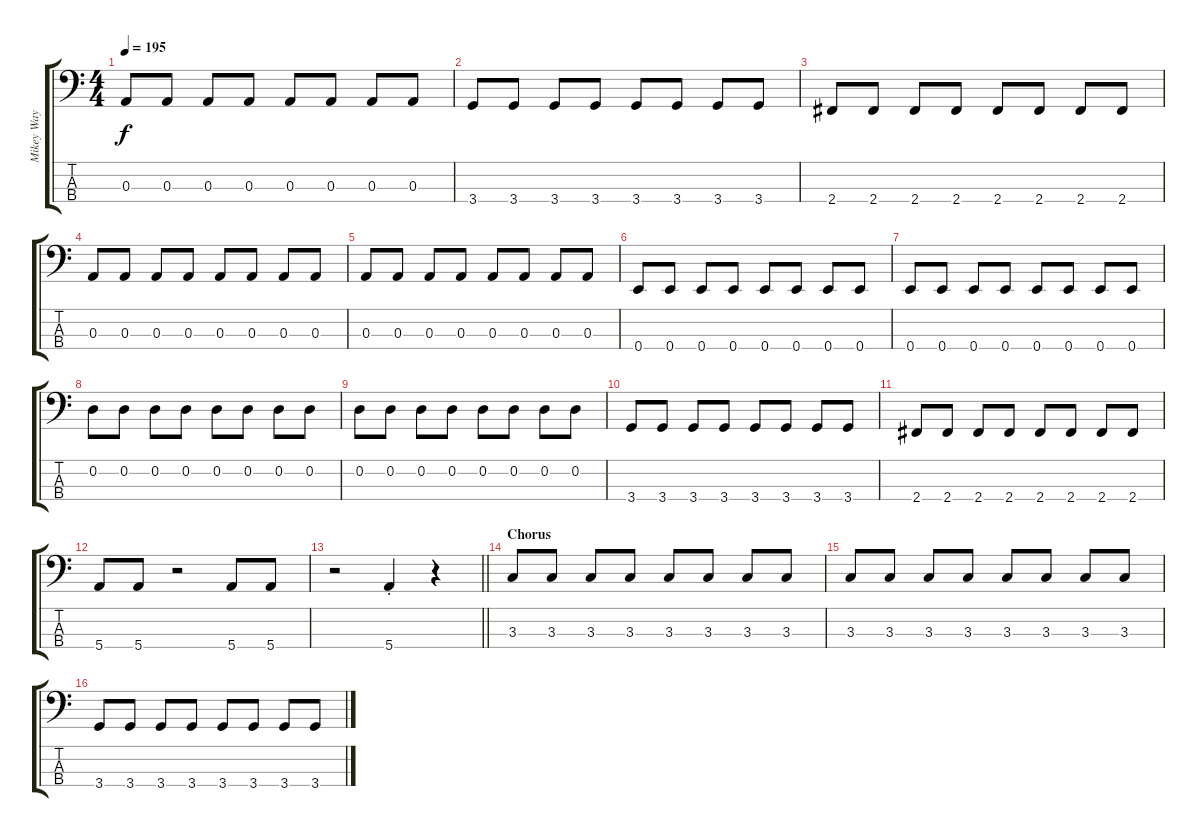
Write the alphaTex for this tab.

\track ("Mikey Way" "Mikey Way") {instrument electricbasspick}
\staff {score tabs}
\tuning (G2 D2 A1 E1) {hide}
\ts (4 4)
\tempo 195
\clef f4
\ks c
0.3.8{dy f} 0.3.8 0.3.8 0.3.8 0.3.8 0.3.8 0.3.8 0.3.8 |
3.4.8 3.4.8 3.4.8 3.4.8 3.4.8 3.4.8 3.4.8 3.4.8 |
2.4.8 2.4.8 2.4.8 2.4.8 2.4.8 2.4.8 2.4.8 2.4.8 |
0.3.8 0.3.8 0.3.8 0.3.8 0.3.8 0.3.8 0.3.8 0.3.8 |
0.3.8 0.3.8 0.3.8 0.3.8 0.3.8 0.3.8 0.3.8 0.3.8 |
0.4.8 0.4.8 0.4.8 0.4.8 0.4.8 0.4.8 0.4.8 0.4.8 |
0.4.8 0.4.8 0.4.8 0.4.8 0.4.8 0.4.8 0.4.8 0.4.8 |
0.2.8 0.2.8 0.2.8 0.2.8 0.2.8 0.2.8 0.2.8 0.2.8 |
0.2.8 0.2.8 0.2.8 0.2.8 0.2.8 0.2.8 0.2.8 0.2.8 |
3.4.8 3.4.8 3.4.8 3.4.8 3.4.8 3.4.8 3.4.8 3.4.8 |
2.4.8 2.4.8 2.4.8 2.4.8 2.4.8 2.4.8 2.4.8 2.4.8 |
5.4.8 5.4.8 r.2 5.4.8 5.4.8 |
\barLineRight lightlight
r.2 5.4{st}.4 r.4 |
\section ("" "Chorus")
3.3.8 3.3.8 3.3.8 3.3.8 3.3.8 3.3.8 3.3.8 3.3.8 |
3.3.8 3.3.8 3.3.8 3.3.8 3.3.8 3.3.8 3.3.8 3.3.8 |
3.4.8 3.4.8 3.4.8 3.4.8 3.4.8 3.4.8 3.4.8 3.4.8
